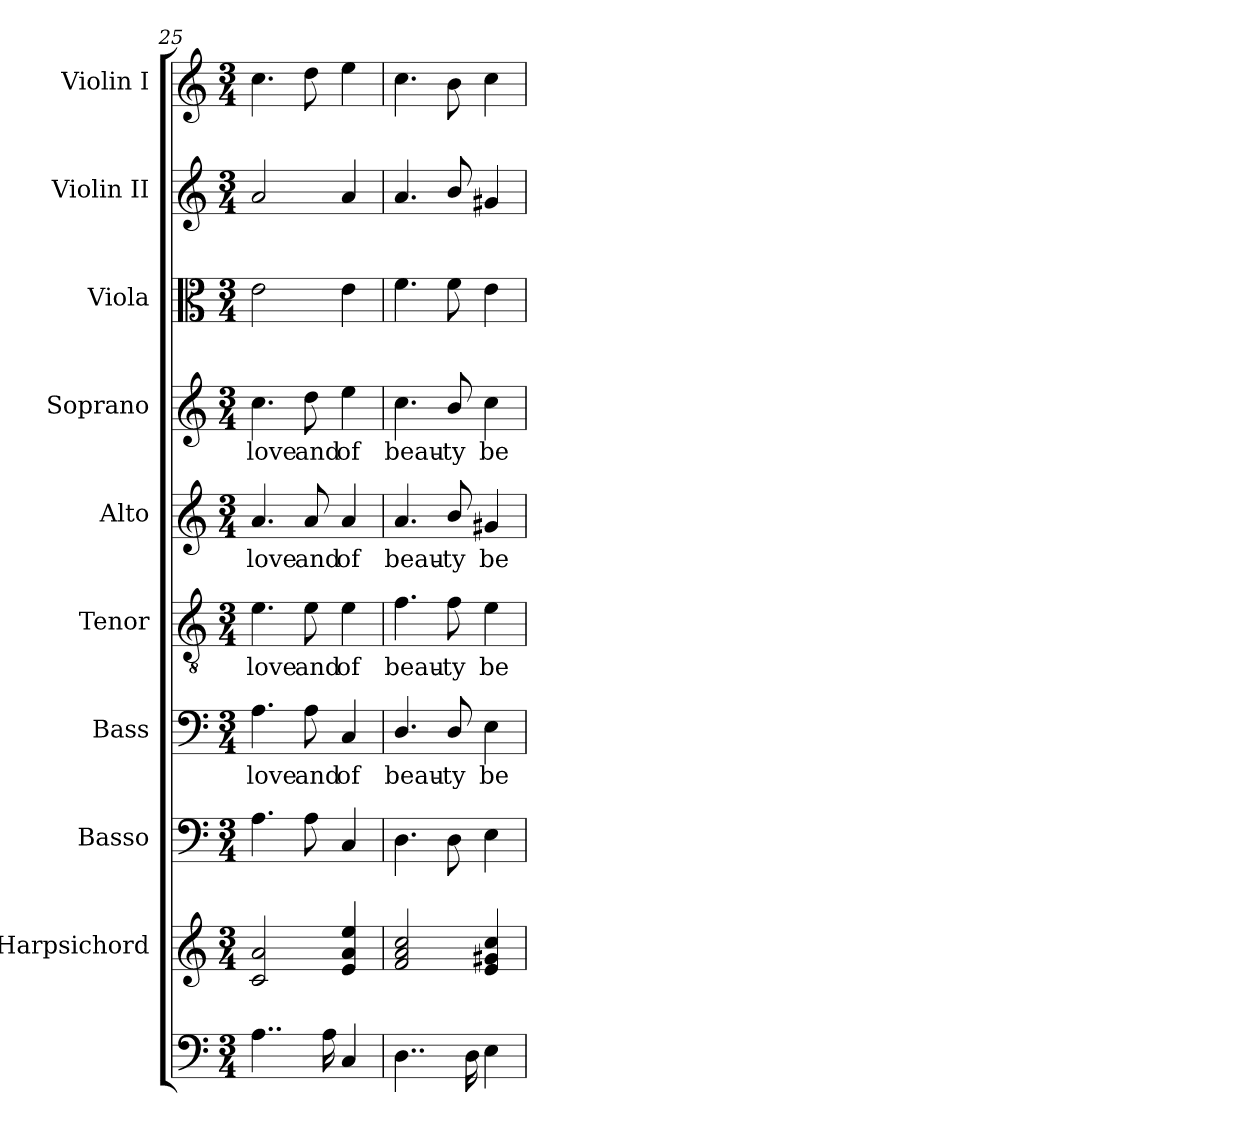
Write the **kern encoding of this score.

**kern	**kern	**kern	**kern	**text	**kern	**text	**kern	**text	**kern	**text	**kern	**kern	**kern
*part10	*part9	*part8	*part7	*part7	*part6	*part6	*part5	*part5	*part4	*part4	*part3	*part2	*part1
*staff10	*staff9	*staff8	*staff7	*staff7	*staff6	*staff6	*staff5	*staff5	*staff4	*staff4	*staff3	*staff2	*staff1
*	*I"Harpsichord	*I"Basso	*I"Bass	*	*I"Tenor	*	*I"Alto	*	*I"Soprano	*	*I"Viola	*I"Violin II	*I"Violin I
*	*	*	*I'B.	*	*I'T.	*	*I'A.	*	*I'S.	*	*I'Vla.	*I'Vln. II	*I'Vln. I
*clefF4	*clefG2	*clefF4	*clefF4	*	*clefGv2	*	*clefG2	*	*clefG2	*	*clefC3	*clefG2	*clefG2
*	*	*	*	*	*ITrd7c12	*	*	*	*	*	*	*	*
*k[]	*k[]	*k[]	*k[]	*	*k[]	*	*k[]	*	*k[]	*	*k[]	*k[]	*k[]
*C:	*C:	*C:	*C:	*	*C:	*	*C:	*	*C:	*	*C:	*C:	*C:
*M3/4	*M3/4	*M3/4	*M3/4	*	*M3/4	*	*M3/4	*	*M3/4	*	*M3/4	*M3/4	*M3/4
=25	=25	=25	=25	=25	=25	=25	=25	=25	=25	=25	=25	=25	=25
!	!	!	!	!LO:LY:b:color=#000000	!	!	!	!	!	!	!	!	!
!	!	!	!	!	!	!LO:LY:b:color=#000000	!	!	!	!	!	!	!
!	!	!	!	!	!	!	!	!LO:LY:b:color=#000000	!	!	!	!	!
!	!	!	!	!	!	!	!	!	!	!LO:LY:b:color=#000000	!	!	!
4..Ai\	2ci/ 2ai	4.Ai\	4.Ai\	love	4.Ei\	love	4.ai/	love	4.cci\	love	2ei\	2ai/	4.cci\
!	!	!	!	!LO:LY:b:color=#000000	!	!	!	!	!	!	!	!	!
!	!	!	!	!	!	!LO:LY:b:color=#000000	!	!	!	!	!	!	!
!	!	!	!	!	!	!	!	!LO:LY:b:color=#000000	!	!	!	!	!
!	!	!	!	!	!	!	!	!	!	!LO:LY:b:color=#000000	!	!	!
.	.	8Ai\	8Ai\	and	8Ei\	and	8ai/	and	8ddi\	and	.	.	8ddi\
16Ai\	.	.	.	.	.	.	.	.	.	.	.	.	.
!	!	!	!	!LO:LY:b:color=#000000	!	!	!	!	!	!	!	!	!
!	!	!	!	!	!	!LO:LY:b:color=#000000	!	!	!	!	!	!	!
!	!	!	!	!	!	!	!	!LO:LY:b:color=#000000	!	!	!	!	!
!	!	!	!	!	!	!	!	!	!	!LO:LY:b:color=#000000	!	!	!
4Ci/	4ei/ 4ai 4eei	4Ci/	4Ci/	of	4Ei\	of	4ai/	of	4eei\	of	4ei\	4ai/	4eei\
!!LO:PB:g=z
=26	=26	=26	=26	=26	=26	=26	=26	=26	=26	=26	=26	=26	=26
!	!	!	!	!LO:LY:b:color=#000000	!	!	!	!	!	!	!	!	!
!	!	!	!	!	!	!LO:LY:b:color=#000000	!	!	!	!	!	!	!
!	!	!	!	!	!	!	!	!LO:LY:b:color=#000000	!	!	!	!	!
!	!	!	!	!	!	!	!	!	!	!LO:LY:b:color=#000000	!	!	!
4..Di\	2fi/ 2ai 2cci	4.Di\	4.Di/	beau-	4.Fi\	beau-	4.ai/	beau-	4.cci\	beau-	4.fi\	4.ai/	4.cci\
!	!	!	!	!LO:LY:b:color=#000000	!	!	!	!	!	!	!	!	!
!	!	!	!	!	!	!LO:LY:b:color=#000000	!	!	!	!	!	!	!
!	!	!	!	!	!	!	!	!LO:LY:b:color=#000000	!	!	!	!	!
!	!	!	!	!	!	!	!	!	!	!LO:LY:b:color=#000000	!	!	!
.	.	8Di\	8Di/	-ty	8Fi\	-ty	8bi/	-ty	8bi/	-ty	8fi\	8bi/	8bi\
16Di\	.	.	.	.	.	.	.	.	.	.	.	.	.
!	!	!	!	!LO:LY:b:color=#000000	!	!	!	!	!	!	!	!	!
!	!	!	!	!	!	!LO:LY:b:color=#000000	!	!	!	!	!	!	!
!	!	!	!	!	!	!	!	!LO:LY:b:color=#000000	!	!	!	!	!
!	!	!	!	!	!	!	!	!	!	!LO:LY:b:color=#000000	!	!	!
4Ei\	4ei/ 4g#Xi 4cci	4Ei\	4Ei\	be	4Ei\	be	4g#Xi/	be	4cci\	be	4ei\	4g#Xi/	4cci\
=	=	=	=	=	=	=	=	=	=	=	=	=	=
*-	*-	*-	*-	*-	*-	*-	*-	*-	*-	*-	*-	*-	*-
